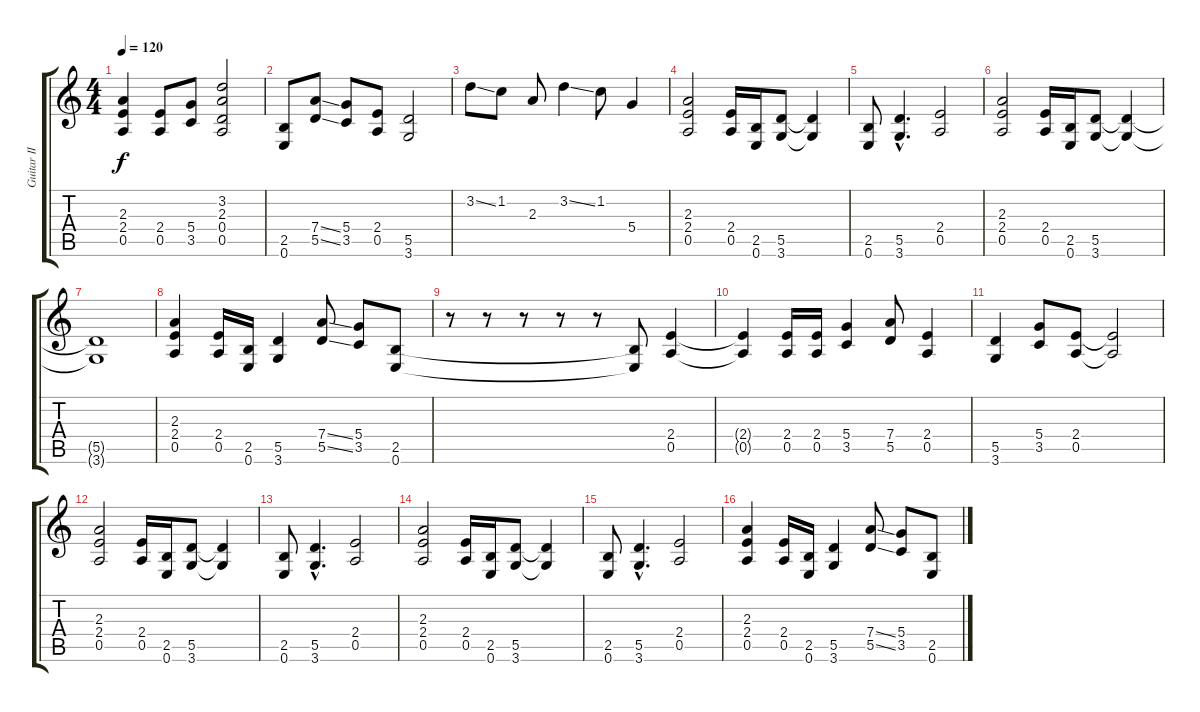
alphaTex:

\track ("Guitar II" "Guitar II") {instrument distortionguitar}
\staff {score tabs}
\tuning (E4 B3 G3 D3 A2 E2) {hide}
\ts (4 4)
\tempo 120
\clef g2
\ks c
(2.3 2.4 0.5).4{dy f} (2.4 0.5).8 (5.4 3.5).8 (3.2 2.3 0.4 0.5).2 |
(2.5 0.6).8 (7.4{ss} 5.5{ss}).8 (5.4 3.5).8 (2.4 0.5).8 (5.5 3.6).2 |
3.2{ss}.8 1.2.8 2.3.8 3.2{ss}.4 1.2.8 5.4.4 |
(2.3 2.4 0.5).2 (2.4 0.5).16 (2.5 0.6).16 (5.5 3.6).8 (5.5{t} 3.6{t}).4 |
(2.5 0.6).8 (5.5{hac} 3.6{hac}).4{d} (2.4 0.5).2 |
(2.3 2.4 0.5).2 (2.4 0.5).16 (2.5 0.6).16 (5.5 3.6).8 (5.5{t} 3.6{t}).4 |
(5.5{t} 3.6{t}).1 |
(2.3 2.4 0.5).4 (2.4 0.5).16 (2.5 0.6).16 (5.5 3.6).4 (7.4{ss} 5.5{ss}).8 (5.4 3.5).8 (2.5 0.6).8 |
r.8 r.8 r.8 r.8 r.8 (2.5{t} 0.6{t}).8 (2.4 0.5).4 |
(2.4{t} 0.5{t}).4 (2.4 0.5).16 (2.4 0.5).16 (5.4 3.5).4 (7.4 5.5).8 (2.4 0.5).4 |
(5.5 3.6).4 (5.4 3.5).8 (2.4 0.5).8 (2.4{t} 0.5{t}).2 |
(2.3 2.4 0.5).2 (2.4 0.5).16 (2.5 0.6).16 (5.5 3.6).8 (5.5{t} 3.6{t}).4 |
(2.5 0.6).8 (5.5{hac} 3.6{hac}).4{d} (2.4 0.5).2 |
(2.3 2.4 0.5).2 (2.4 0.5).16 (2.5 0.6).16 (5.5 3.6).8 (5.5{t} 3.6{t}).4 |
(2.5 0.6).8 (5.5{hac} 3.6{hac}).4{d} (2.4 0.5).2 |
(2.3 2.4 0.5).4 (2.4 0.5).16 (2.5 0.6).16 (5.5 3.6).4 (7.4{ss} 5.5{ss}).8 (5.4 3.5).8 (2.5 0.6).8
